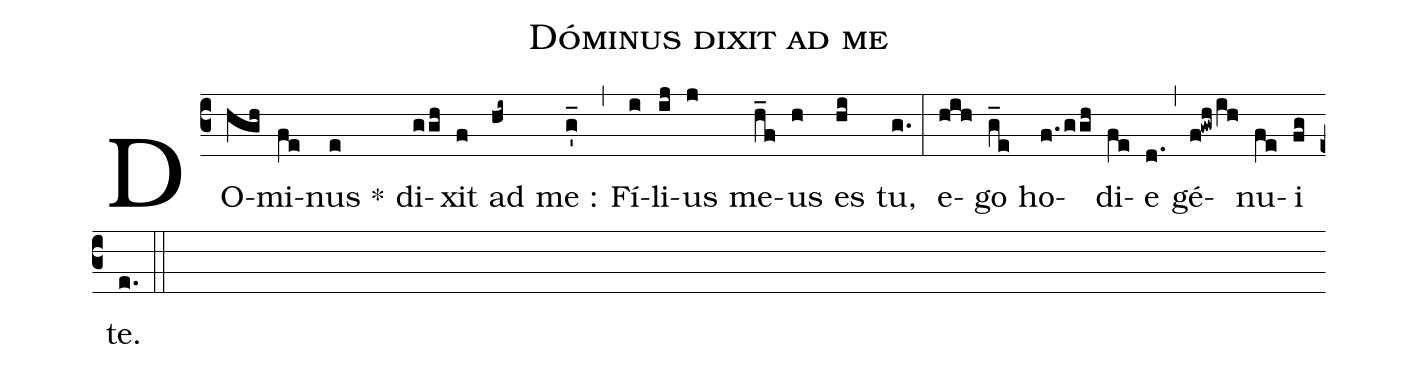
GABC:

name:Dóminus dixit ad me;
%%
(c3) DO-(hgh)mi-(fe)nus *(e) di(ggh)xit(f) ad(hi~) me :(g'_) (,)
Fí(i)li(ij)us(j) me(h_f)us(h) es(hi) tu,(g.) (:)
e(hih)go(g_e) ho(f./ggh)di(fe)e(d.) (,)
gé(f!gwh/ih)nu(fe)i(fg) te.(e.) (::)
